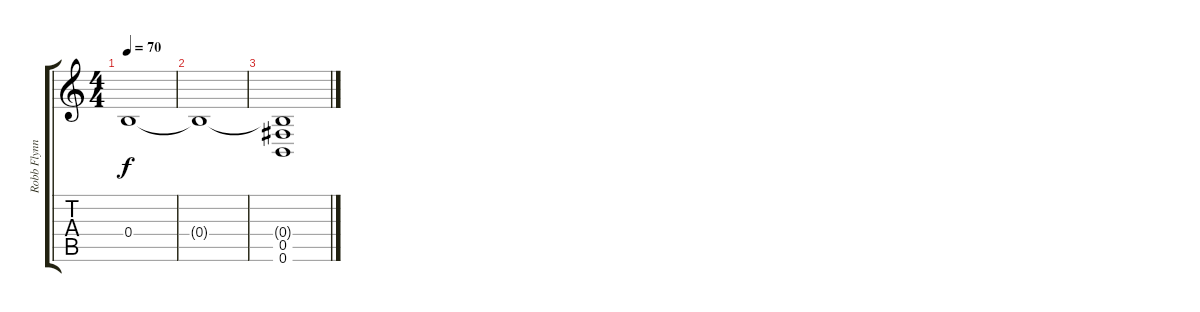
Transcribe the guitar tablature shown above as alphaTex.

\track ("Robb Flynn dist" "Robb Flynn") {instrument distortionguitar}
\staff {score tabs}
\tuning (Db4 Ab3 E3 B2 Gb2 B1) {hide}
\ts (4 4)
\tempo 70
\clef g2
\ks c
0.4{t}.1{dy f} |
0.4{t}.1 |
(0.4{t} 0.5 0.6).1
